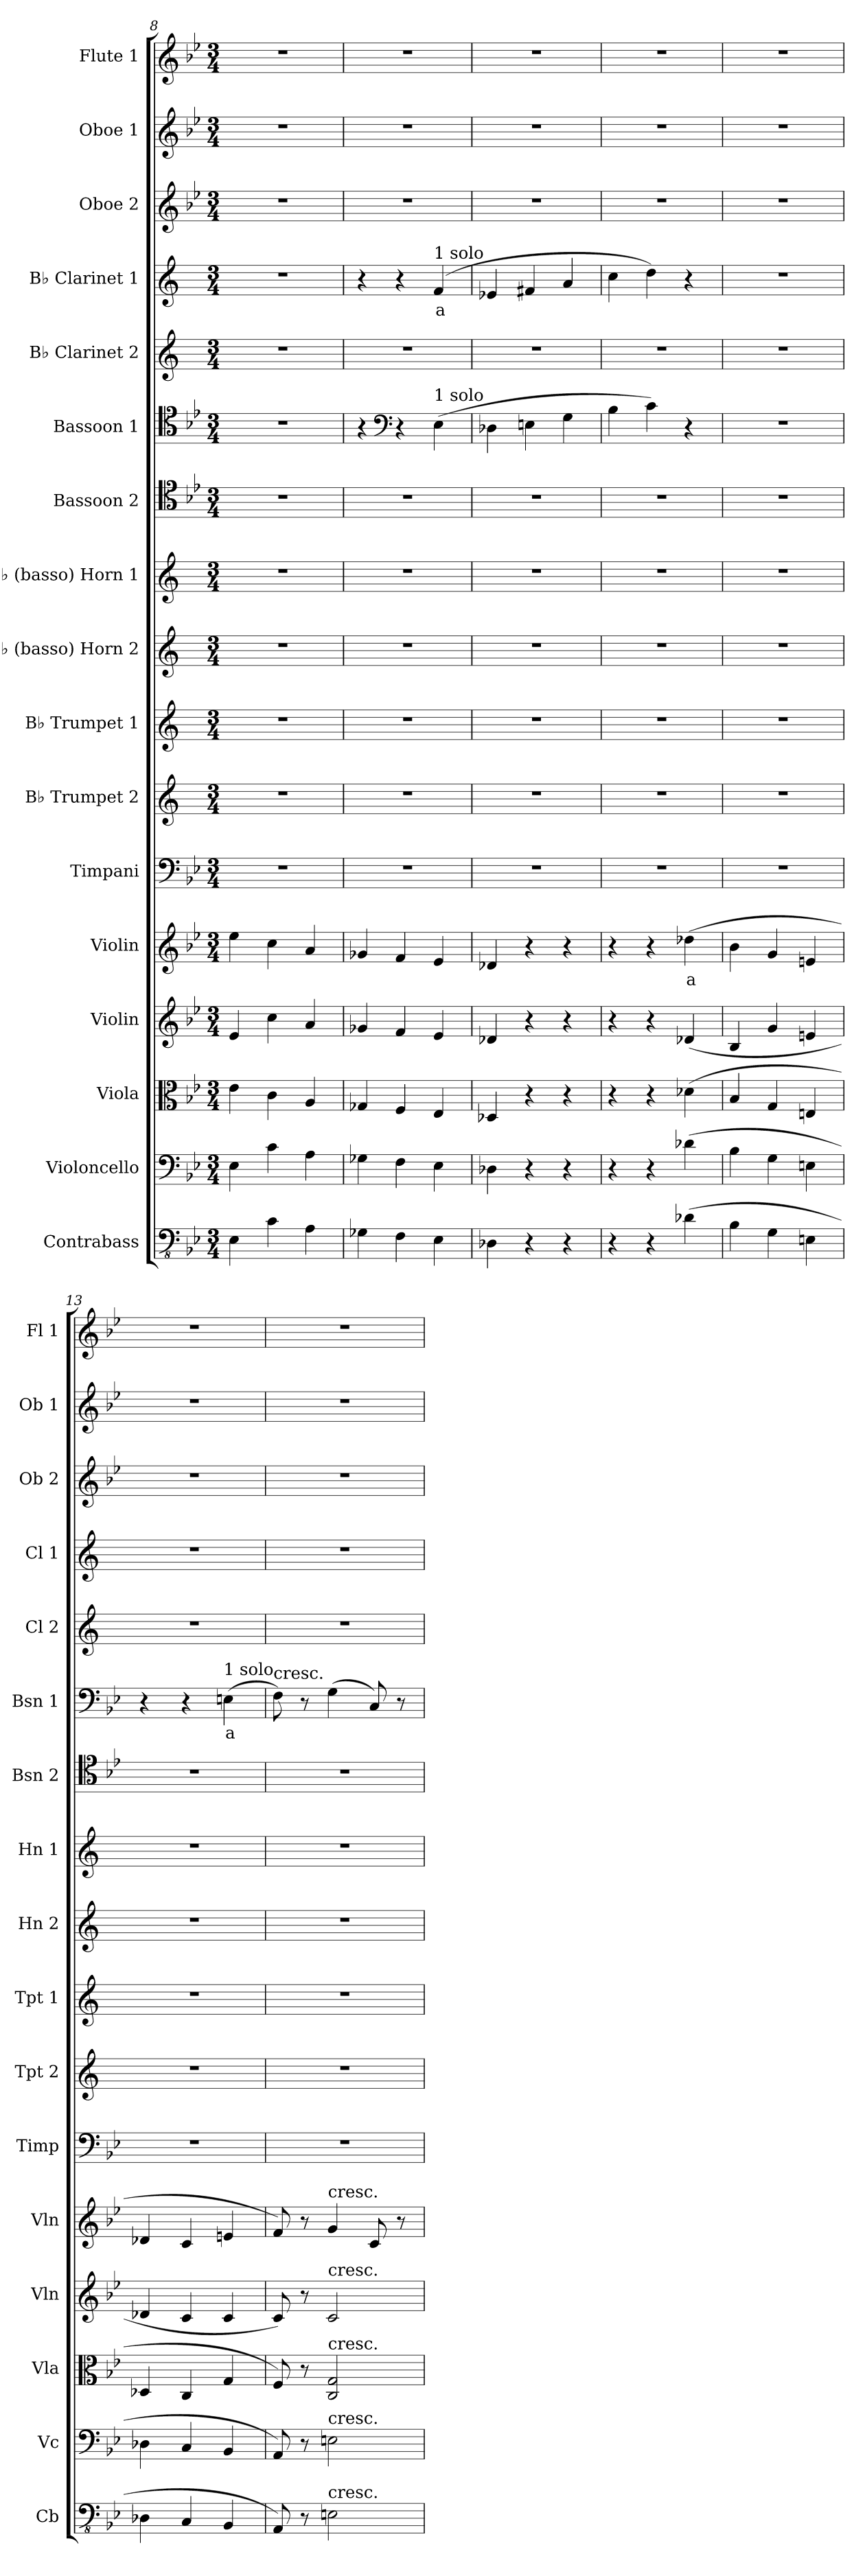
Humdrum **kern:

**kern	**kern	**kern	**kern	**kern	**text	**kern	**kern	**kern	**kern	**kern	**kern	**kern	**text	**kern	**kern	**text	**kern	**kern	**kern
*part17	*part16	*part15	*part14	*part13	*part13	*part12	*part11	*part10	*part9	*part8	*part7	*part6	*part6	*part5	*part4	*part4	*part3	*part2	*part1
*staff17	*staff16	*staff15	*staff14	*staff13	*staff13	*staff12	*staff11	*staff10	*staff9	*staff8	*staff7	*staff6	*staff6	*staff5	*staff4	*staff4	*staff3	*staff2	*staff1
*I"Contrabass	*I"Violoncello	*I"Viola	*I"Violin	*I"Violin	*	*I"Timpani	*I"B♭ Trumpet 2	*I"B♭ Trumpet 1	*I"B♭ (basso) Horn 2	*I"B♭ (basso) Horn 1	*I"Bassoon 2	*I"Bassoon 1	*	*I"B♭ Clarinet 2	*I"B♭ Clarinet 1	*	*I"Oboe 2	*I"Oboe 1	*I"Flute 1
*I'Cb	*I'Vc	*I'Vla	*I'Vln	*I'Vln	*	*I'Timp	*I'Tpt 2	*I'Tpt 1	*I'Hn 2	*I'Hn 1	*I'Bsn 2	*I'Bsn 1	*	*I'Cl 2	*I'Cl 1	*	*I'Ob 2	*I'Ob 1	*I'Fl 1
*clefFv4	*clefF4	*clefC3	*clefG2	*clefG2	*	*clefF4	*clefG2	*clefG2	*clefG2	*clefG2	*clefC4	*clefC4	*	*clefG2	*clefG2	*	*clefG2	*clefG2	*clefG2
*	*	*	*	*	*	*	*ITrd1c2	*ITrd1c2	*ITrd4c7	*ITrd4c7	*	*	*	*ITrd1c2	*ITrd1c2	*	*	*	*
*k[b-e-]	*k[b-e-]	*k[b-e-]	*k[b-e-]	*k[b-e-]	*	*k[b-e-]	*k[b-e-]	*k[b-e-]	*k[b-]	*k[b-]	*k[b-e-]	*k[b-e-]	*	*k[b-e-]	*k[b-e-]	*	*k[b-e-]	*k[b-e-]	*k[b-e-]
*M3/4	*M3/4	*M3/4	*M3/4	*M3/4	*	*M3/4	*M3/4	*M3/4	*M3/4	*M3/4	*M3/4	*M3/4	*	*M3/4	*M3/4	*	*M3/4	*M3/4	*M3/4
=8	=8	=8	=8	=8	=8	=8	=8	=8	=8	=8	=8	=8	=8	=8	=8	=8	=8	=8	=8
4EE-\	4E-\	4e-\	4e-/	4ee-\	.	2.r	2.r	2.r	2.r	2.r	2.r	2.r	.	2.r	2.r	.	2.r	2.r	2.r
4C\	4c\	4c\	4cc\	4cc\	.	.	.	.	.	.	.	.	.	.	.	.	.	.	.
4AA\	4A\	4A/	4a/	4a/	.	.	.	.	.	.	.	.	.	.	.	.	.	.	.
=9	=9	=9	=9	=9	=9	=9	=9	=9	=9	=9	=9	=9	=9	=9	=9	=9	=9	=9	=9
4GG-X\	4G-X\	4G-X/	4g-X/	4g-X/	.	2.r	2.r	2.r	2.r	2.r	2.r	4r	.	2.r	4r	.	2.r	2.r	2.r
*	*	*	*	*	*	*	*	*	*	*	*	*clefF4	*	*	*	*	*	*	*
4FF\	4F\	4F/	4f/	4f/	.	.	.	.	.	.	.	4r	.	.	4r	.	.	.	.
!	!	!	!	!	!	!	!	!	!	!	!	!	!	!	!LO:TX:a:t=1 solo	!	!	!	!
!	!	!	!	!	!	!	!	!	!	!	!	!LO:TX:a:t=1 solo	!	!	!	!	!	!	!
!	!	!	!	!	!	!	!	!	!	!	!	!	!	!	!	!LO:LY:b:color=#FF0000	!	!	!
4EE-\	4E-\	4E-/	4e-/	4e-/	.	.	.	.	.	.	.	(4E-\	.	.	(4e-/	a	.	.	.
!!LO:PB:g=z
=10	=10	=10	=10	=10	=10	=10	=10	=10	=10	=10	=10	=10	=10	=10	=10	=10	=10	=10	=10
4DD-X\	4D-X\	4D-X/	4d-X/	4d-X/	.	2.r	2.r	2.r	2.r	2.r	2.r	4D-X\	.	2.r	4d-X/	.	2.r	2.r	2.r
4r	4r	4r	4r	4r	.	.	.	.	.	.	.	4En\	.	.	4en/	.	.	.	.
4r	4r	4r	4r	4r	.	.	.	.	.	.	.	4G\	.	.	4g/	.	.	.	.
=11	=11	=11	=11	=11	=11	=11	=11	=11	=11	=11	=11	=11	=11	=11	=11	=11	=11	=11	=11
4r	4r	4r	4r	4r	.	2.r	2.r	2.r	2.r	2.r	2.r	4B-\	.	2.r	4b-\	.	2.r	2.r	2.r
4r	4r	4r	4r	4r	.	.	.	.	.	.	.	4c\)	.	.	4cc\)	.	.	.	.
!	!	!	!	!	!LO:LY:b:color=#FF0000	!	!	!	!	!	!	!	!	!	!	!	!	!	!
(4D-X\	(4d-X\	(4d-X\	(4d-X/	(4dd-X\	a	.	.	.	.	.	.	4r	.	.	4r	.	.	.	.
=12	=12	=12	=12	=12	=12	=12	=12	=12	=12	=12	=12	=12	=12	=12	=12	=12	=12	=12	=12
4BB-\	4B-\	4B-/	4B-/	4b-\	.	2.r	2.r	2.r	2.r	2.r	2.r	2.r	.	2.r	2.r	.	2.r	2.r	2.r
4GG\	4G\	4G/	4g/	4g/	.	.	.	.	.	.	.	.	.	.	.	.	.	.	.
4EEn\	4En\	4En/	4en/	4en/	.	.	.	.	.	.	.	.	.	.	.	.	.	.	.
=13	=13	=13	=13	=13	=13	=13	=13	=13	=13	=13	=13	=13	=13	=13	=13	=13	=13	=13	=13
4DD-X\	4D-X\	4D-X/	4d-X/	4d-X/	.	2.r	2.r	2.r	2.r	2.r	2.r	4r	.	2.r	2.r	.	2.r	2.r	2.r
4CC/	4C/	4C/	4c/	4c/	.	.	.	.	.	.	.	4r	.	.	.	.	.	.	.
!	!	!	!	!	!	!	!	!	!	!	!	!LO:TX:a:t=1 solo	!	!	!	!	!	!	!
!	!	!	!	!	!	!	!	!	!	!	!	!	!LO:LY:b:color=#FF0000	!	!	!	!	!	!
4BBB-/	4BB-/	4G/	4c/	4en/	.	.	.	.	.	.	.	(4En\	a	.	.	.	.	.	.
=14	=14	=14	=14	=14	=14	=14	=14	=14	=14	=14	=14	=14	=14	=14	=14	=14	=14	=14	=14
!	!	!	!	!	!	!	!	!	!	!	!	!LO:TX:a:t=cresc.	!	!	!	!	!	!	!
8AAA/)	8AA/)	8F/)	8c/)	8f/)	.	2.r	2.r	2.r	2.r	2.r	2.r	8F\)	.	2.r	2.r	.	2.r	2.r	2.r
8r	8r	8r	8r	8r	.	.	.	.	.	.	.	8r	.	.	.	.	.	.	.
!	!	!	!	!LO:TX:a:t=cresc.	!	!	!	!	!	!	!	!	!	!	!	!	!	!	!
!	!	!	!LO:TX:a:t=cresc.	!	!	!	!	!	!	!	!	!	!	!	!	!	!	!	!
!	!	!LO:TX:a:t=cresc.	!	!	!	!	!	!	!	!	!	!	!	!	!	!	!	!	!
!	!LO:TX:a:t=cresc.	!	!	!	!	!	!	!	!	!	!	!	!	!	!	!	!	!	!
!LO:TX:a:t=cresc.	!	!	!	!	!	!	!	!	!	!	!	!	!	!	!	!	!	!	!
2EEn\	2En\	2C/ 2G/	2c/	4g/	.	.	.	.	.	.	.	(4G\	.	.	.	.	.	.	.
.	.	.	.	8c/	.	.	.	.	.	.	.	8C/)	.	.	.	.	.	.	.
.	.	.	.	8r	.	.	.	.	.	.	.	8r	.	.	.	.	.	.	.
=	=	=	=	=	=	=	=	=	=	=	=	=	=	=	=	=	=	=	=
*-	*-	*-	*-	*-	*-	*-	*-	*-	*-	*-	*-	*-	*-	*-	*-	*-	*-	*-	*-
